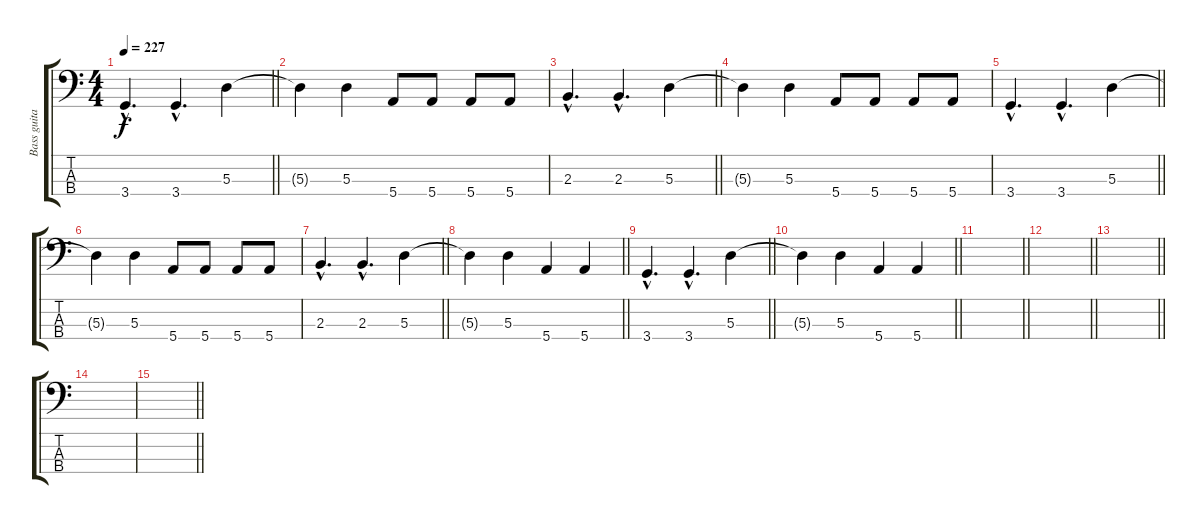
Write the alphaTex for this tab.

\track ("Bass guitar" "Bass guita") {instrument electricbasspick}
\staff {score tabs}
\tuning (G2 D2 A1 E1) {hide}
\ts (4 4)
\tempo 227
\clef f4
\barLineRight lightlight
\ks c
3.4{hac}.4{d dy f} 3.4{hac}.4{d} 5.3.4 |
5.3{t}.4 5.3.4 5.4.8 5.4.8 5.4.8 5.4.8 |
\barLineRight lightlight
2.3{hac}.4{d} 2.3{hac}.4{d} 5.3.4 |
5.3{t}.4 5.3.4 5.4.8 5.4.8 5.4.8 5.4.8 |
\barLineRight lightlight
3.4{hac}.4{d} 3.4{hac}.4{d} 5.3.4 |
5.3{t}.4 5.3.4 5.4.8 5.4.8 5.4.8 5.4.8 |
\barLineRight lightlight
2.3{hac}.4{d} 2.3{hac}.4{d} 5.3.4 |
\barLineRight lightlight
5.3{t}.4 5.3.4 5.4.4 5.4.4 |
\barLineRight lightlight
3.4{hac}.4{d} 3.4{hac}.4{d} 5.3.4 |
\barLineRight lightlight
5.3{t}.4 5.3.4 5.4.4 5.4.4 |
\barLineRight lightlight
|
\barLineRight lightlight
|
\barLineRight lightlight
|
|
\barLineRight lightlight
